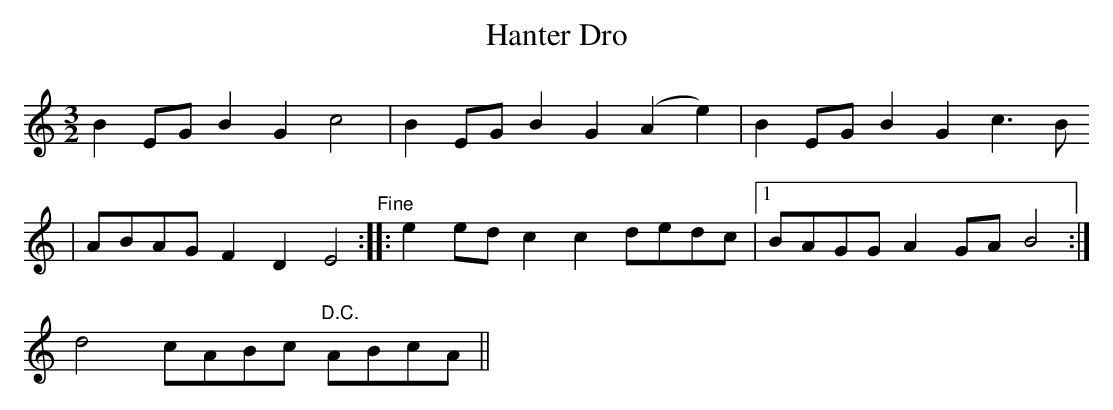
X:1
T: Hanter Dro
M: 3/2
L:1/8
K: em
B2 EG B2 G2 c4  |B2 EG B2 G2 (A2 e2)|B2 EG B2 G2 c3  B
|ABAG F2 D2 E4"Fine" :|:e2 ed c2 c2 dedc|1 BAGG A2 GA B4  :|
2d4 cABc "D.C."ABcA||
